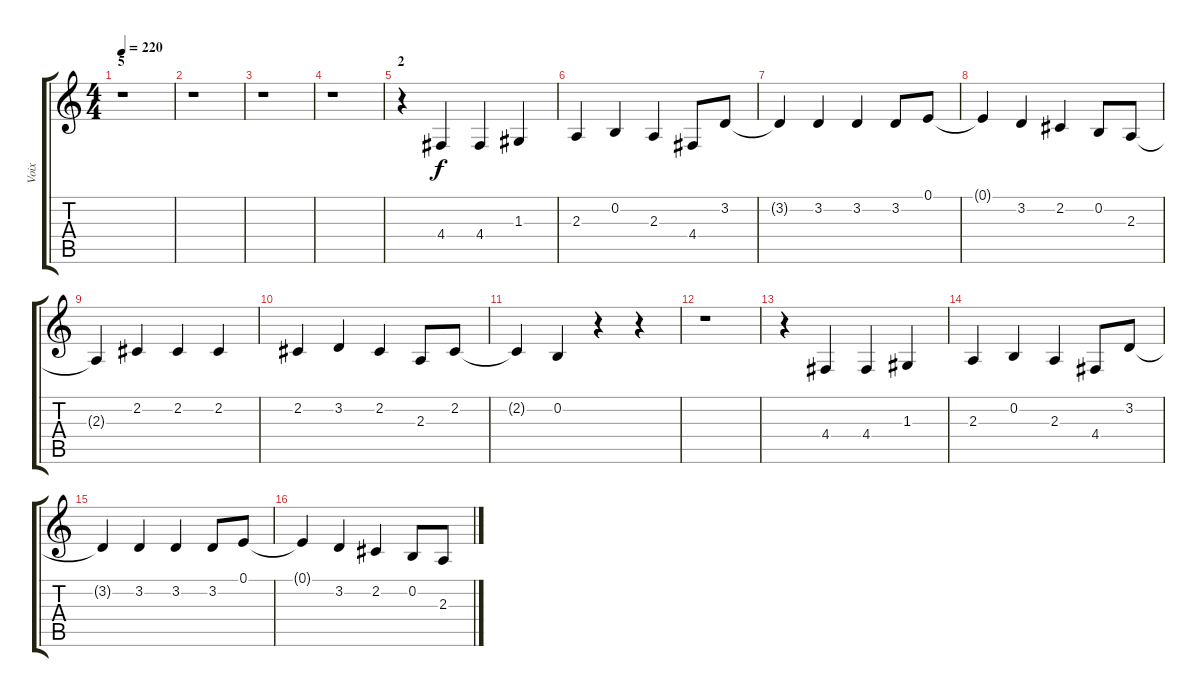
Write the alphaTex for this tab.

\track ("Voix" "Voix") {instrument lead6voice}
\staff {score tabs}
\tuning (E4 B3 G3 D3 A2 E2) {hide}
\ts (4 4)
\section ("" "5")
\tempo 220
\clef g2
\ks c
r.1{dy f} |
r.1 |
r.1 |
r.1 |
\section ("" "2")
r.4 4.4.4 4.4.4 1.3.4 |
2.3.4 0.2.4 2.3.4 4.4.8 3.2.8 |
3.2{t}.4 3.2.4 3.2.4 3.2.8 0.1.8 |
0.1{t}.4 3.2.4 2.2.4 0.2.8 2.3.8 |
2.3{t}.4 2.2.4 2.2.4 2.2.4 |
2.2.4 3.2.4 2.2.4 2.3.8 2.2.8 |
2.2{t}.4 0.2.4 r.4 r.4 |
r.1 |
r.4 4.4.4 4.4.4 1.3.4 |
2.3.4 0.2.4 2.3.4 4.4.8 3.2.8 |
3.2{t}.4 3.2.4 3.2.4 3.2.8 0.1.8 |
0.1{t}.4 3.2.4 2.2.4 0.2.8 2.3.8
